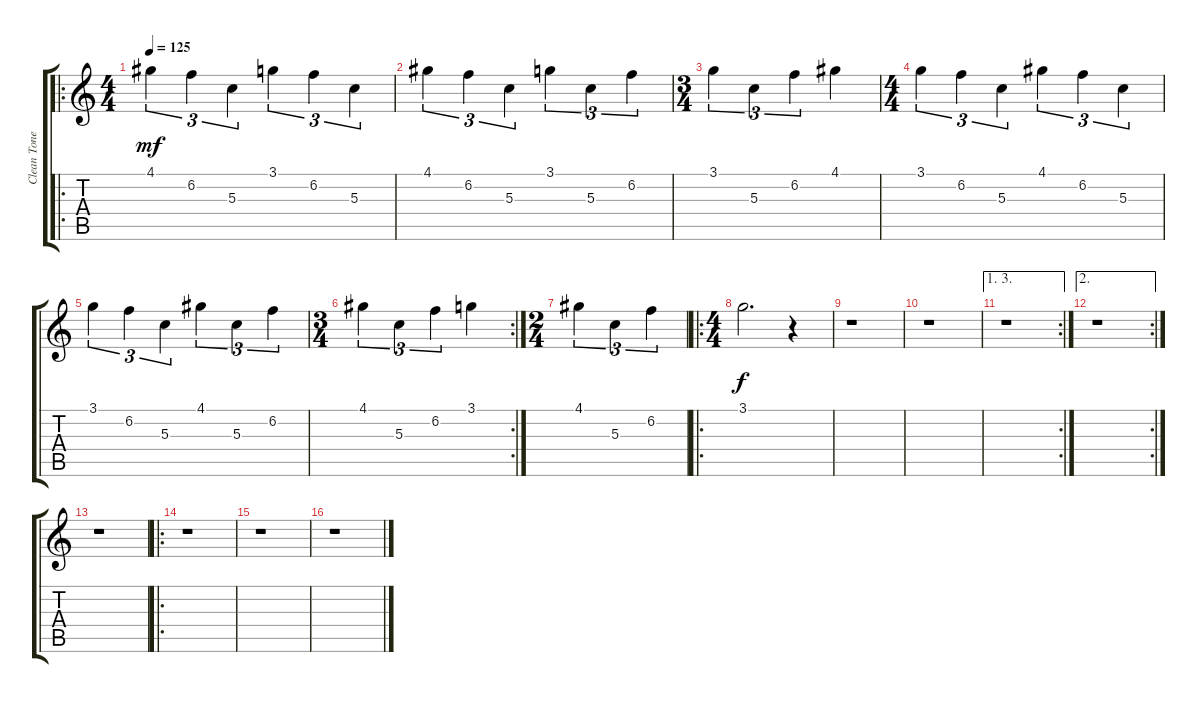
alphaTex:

\track ("Clean Tone Guitar 2" "Clean Tone") {instrument electricguitarjazz}
\staff {score tabs}
\tuning (E4 B3 G3 D3 A2 E2) {hide}
\ro
\ts (4 4)
\tempo 125
\clef g2
\ks c
4.1.4{tu (3 2) dy mf} 6.2.4{tu (3 2)} 5.3.4{tu (3 2)} 3.1.4{tu (3 2)} 6.2.4{tu (3 2)} 5.3.4{tu (3 2)} |
4.1.4{tu (3 2)} 6.2.4{tu (3 2)} 5.3.4{tu (3 2)} 3.1.4{tu (3 2)} 5.3.4{tu (3 2)} 6.2.4{tu (3 2)} |
\ts (3 4)
3.1.4{tu (3 2)} 5.3.4{tu (3 2)} 6.2.4{tu (3 2)} 4.1.4 |
\ts (4 4)
3.1.4{tu (3 2)} 6.2.4{tu (3 2)} 5.3.4{tu (3 2)} 4.1.4{tu (3 2)} 6.2.4{tu (3 2)} 5.3.4{tu (3 2)} |
3.1.4{tu (3 2)} 6.2.4{tu (3 2)} 5.3.4{tu (3 2)} 4.1.4{tu (3 2)} 5.3.4{tu (3 2)} 6.2.4{tu (3 2)} |
\rc 2
\ts (3 4)
4.1.4{tu (3 2)} 5.3.4{tu (3 2)} 6.2.4{tu (3 2)} 3.1.4 |
\ts (2 4)
4.1.4{tu (3 2)} 5.3.4{tu (3 2)} 6.2.4{tu (3 2)} |
\ro
\ts (4 4)
3.1.2{d dy f} r.4 |
r.1 |
r.1 |
\ae (1 3)
\rc 2
r.1 |
\ae 2
\rc 2
r.1 |
r.1 |
\ro
r.1 |
r.1 |
r.1
